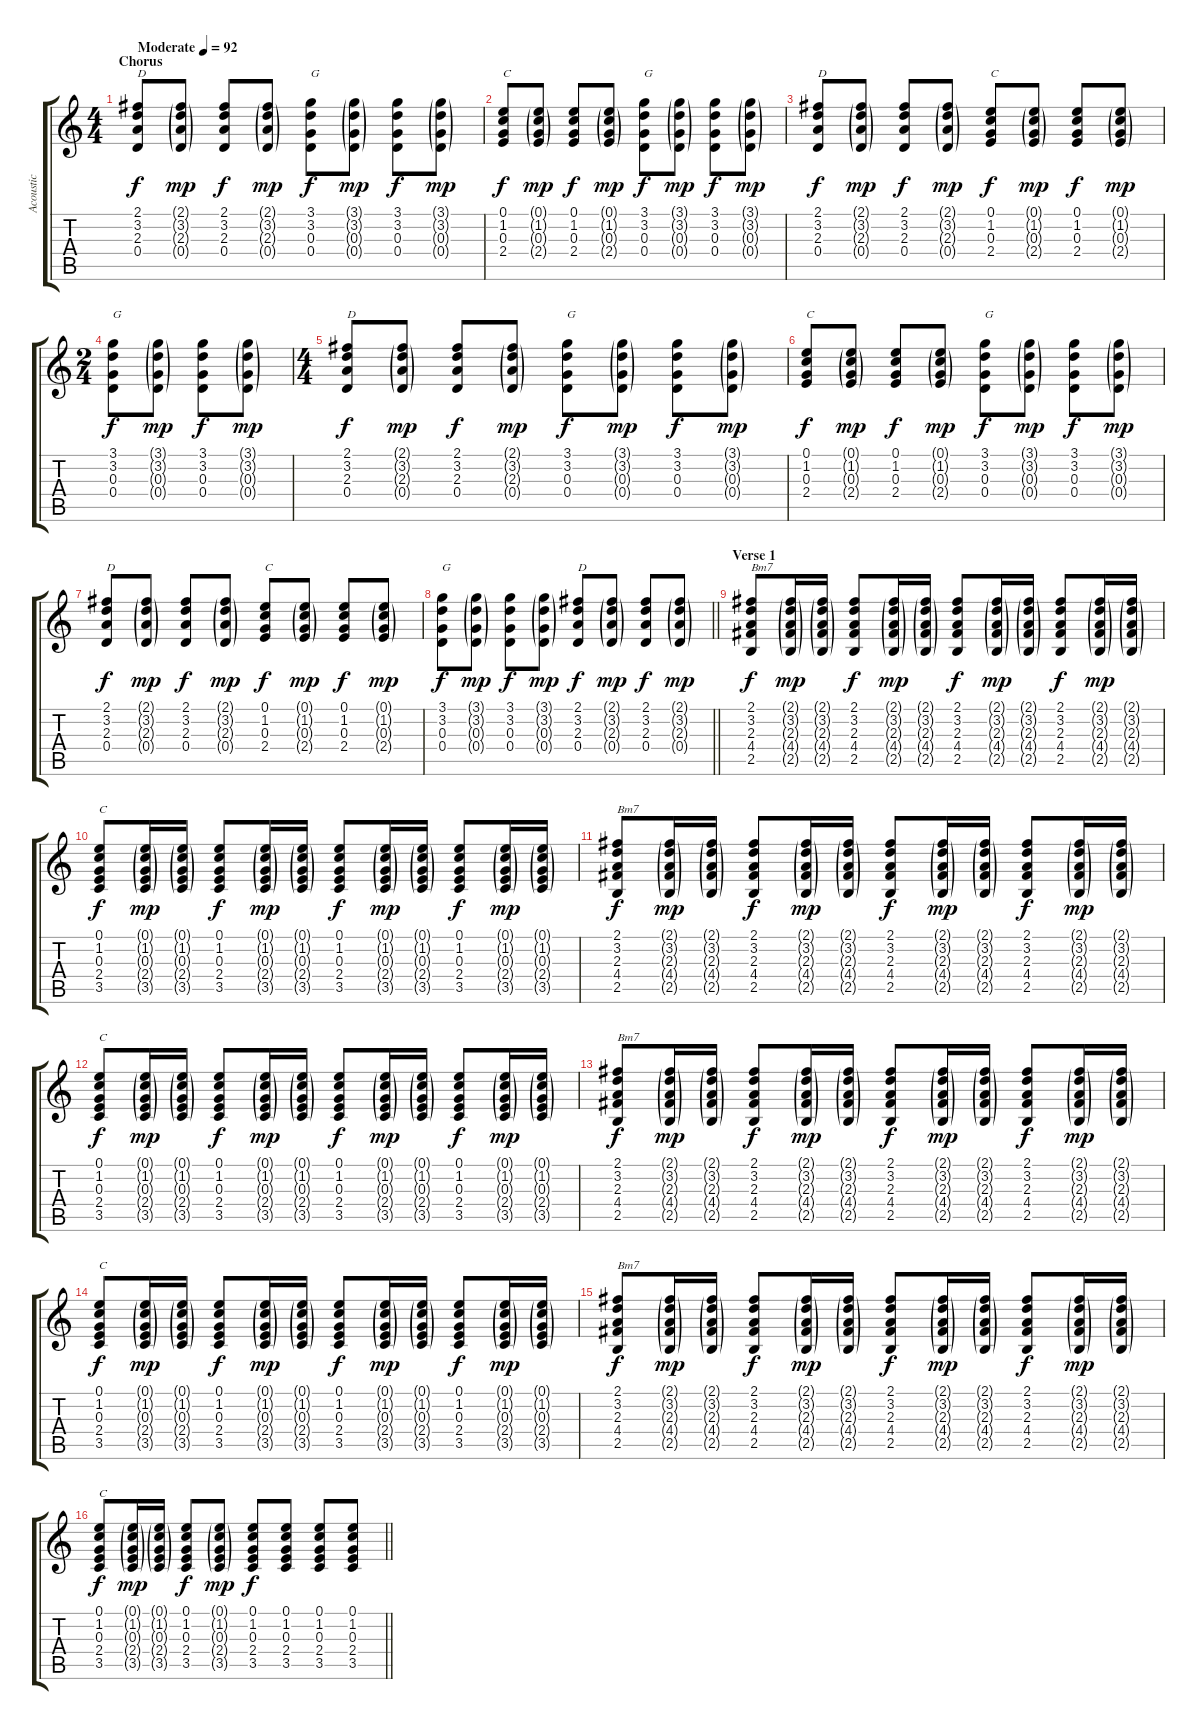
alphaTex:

\track ("Acoustic" "Acoustic") {instrument acousticguitarsteel}
\staff {score tabs}
\tuning (E4 B3 G3 D3 A2 E2) {hide}
\ts (4 4)
\section ("" "Chorus")
\tempo (92 "Moderate")
\clef g2
\ks c
(2.1 3.2 2.3 0.4).8{txt "D" dy f instrument acousticguitarsteel} (2.1{g} 3.2{g} 2.3{g} 0.4{g}).8{dy mp} (2.1 3.2 2.3 0.4).8{dy f} (2.1{g} 3.2{g} 2.3{g} 0.4{g}).8{dy mp} (3.1 3.2 0.3 0.4).8{txt "G" dy f} (3.1{g} 3.2{g} 0.3{g} 0.4{g}).8{dy mp} (3.1 3.2 0.3 0.4).8{dy f} (3.1{g} 3.2{g} 0.3{g} 0.4{g}).8{dy mp} |
(0.1 1.2 0.3 2.4).8{txt "C" dy f} (0.1{g} 1.2{g} 0.3{g} 2.4{g}).8{dy mp} (0.1 1.2 0.3 2.4).8{dy f} (0.1{g} 1.2{g} 0.3{g} 2.4{g}).8{dy mp} (3.1 3.2 0.3 0.4).8{txt "G" dy f} (3.1{g} 3.2{g} 0.3{g} 0.4{g}).8{dy mp} (3.1 3.2 0.3 0.4).8{dy f} (3.1{g} 3.2{g} 0.3{g} 0.4{g}).8{dy mp} |
(2.1 3.2 2.3 0.4).8{txt "D" dy f} (2.1{g} 3.2{g} 2.3{g} 0.4{g}).8{dy mp} (2.1 3.2 2.3 0.4).8{dy f} (2.1{g} 3.2{g} 2.3{g} 0.4{g}).8{dy mp} (0.1 1.2 0.3 2.4).8{txt "C" dy f} (0.1{g} 1.2{g} 0.3{g} 2.4{g}).8{dy mp} (0.1 1.2 0.3 2.4).8{dy f} (0.1{g} 1.2{g} 0.3{g} 2.4{g}).8{dy mp} |
\ts (2 4)
(3.1 3.2 0.3 0.4).8{txt "G" dy f} (3.1{g} 3.2{g} 0.3{g} 0.4{g}).8{dy mp} (3.1 3.2 0.3 0.4).8{dy f} (3.1{g} 3.2{g} 0.3{g} 0.4{g}).8{dy mp} |
\ts (4 4)
(2.1 3.2 2.3 0.4).8{txt "D" dy f} (2.1{g} 3.2{g} 2.3{g} 0.4{g}).8{dy mp} (2.1 3.2 2.3 0.4).8{dy f} (2.1{g} 3.2{g} 2.3{g} 0.4{g}).8{dy mp} (3.1 3.2 0.3 0.4).8{txt "G" dy f} (3.1{g} 3.2{g} 0.3{g} 0.4{g}).8{dy mp} (3.1 3.2 0.3 0.4).8{dy f} (3.1{g} 3.2{g} 0.3{g} 0.4{g}).8{dy mp} |
(0.1 1.2 0.3 2.4).8{txt "C" dy f} (0.1{g} 1.2{g} 0.3{g} 2.4{g}).8{dy mp} (0.1 1.2 0.3 2.4).8{dy f} (0.1{g} 1.2{g} 0.3{g} 2.4{g}).8{dy mp} (3.1 3.2 0.3 0.4).8{txt "G" dy f} (3.1{g} 3.2{g} 0.3{g} 0.4{g}).8{dy mp} (3.1 3.2 0.3 0.4).8{dy f} (3.1{g} 3.2{g} 0.3{g} 0.4{g}).8{dy mp} |
(2.1 3.2 2.3 0.4).8{txt "D" dy f} (2.1{g} 3.2{g} 2.3{g} 0.4{g}).8{dy mp} (2.1 3.2 2.3 0.4).8{dy f} (2.1{g} 3.2{g} 2.3{g} 0.4{g}).8{dy mp} (0.1 1.2 0.3 2.4).8{txt "C" dy f} (0.1{g} 1.2{g} 0.3{g} 2.4{g}).8{dy mp} (0.1 1.2 0.3 2.4).8{dy f} (0.1{g} 1.2{g} 0.3{g} 2.4{g}).8{dy mp} |
\barLineRight lightlight
(3.1 3.2 0.3 0.4).8{txt "G" dy f} (3.1{g} 3.2{g} 0.3{g} 0.4{g}).8{dy mp} (3.1 3.2 0.3 0.4).8{dy f} (3.1{g} 3.2{g} 0.3{g} 0.4{g}).8{dy mp} (2.1 3.2 2.3 0.4).8{txt "D" dy f} (2.1{g} 3.2{g} 2.3{g} 0.4{g}).8{dy mp} (2.1 3.2 2.3 0.4).8{dy f} (2.1{g} 3.2{g} 2.3{g} 0.4{g}).8{dy mp} |
\section ("" "Verse 1")
(2.1 3.2 2.3 4.4 2.5).8{txt "Bm7" dy f} (2.1{g} 3.2{g} 2.3{g} 4.4{g} 2.5{g}).16{dy mp} (2.1{g} 3.2{g} 2.3{g} 4.4{g} 2.5{g}).16 (2.1 3.2 2.3 4.4 2.5).8{dy f} (2.1{g} 3.2{g} 2.3{g} 4.4{g} 2.5{g}).16{dy mp} (2.1{g} 3.2{g} 2.3{g} 4.4{g} 2.5{g}).16 (2.1 3.2 2.3 4.4 2.5).8{dy f} (2.1{g} 3.2{g} 2.3{g} 4.4{g} 2.5{g}).16{dy mp} (2.1{g} 3.2{g} 2.3{g} 4.4{g} 2.5{g}).16 (2.1 3.2 2.3 4.4 2.5).8{dy f} (2.1{g} 3.2{g} 2.3{g} 4.4{g} 2.5{g}).16{dy mp} (2.1{g} 3.2{g} 2.3{g} 4.4{g} 2.5{g}).16 |
(0.1 1.2 0.3 2.4 3.5).8{txt "C" dy f} (0.1{g} 1.2{g} 0.3{g} 2.4{g} 3.5{g}).16{dy mp} (0.1{g} 1.2{g} 0.3{g} 2.4{g} 3.5{g}).16 (0.1 1.2 0.3 2.4 3.5).8{dy f} (0.1{g} 1.2{g} 0.3{g} 2.4{g} 3.5{g}).16{dy mp} (0.1{g} 1.2{g} 0.3{g} 2.4{g} 3.5{g}).16 (0.1 1.2 0.3 2.4 3.5).8{dy f} (0.1{g} 1.2{g} 0.3{g} 2.4{g} 3.5{g}).16{dy mp} (0.1{g} 1.2{g} 0.3{g} 2.4{g} 3.5{g}).16 (0.1 1.2 0.3 2.4 3.5).8{dy f} (0.1{g} 1.2{g} 0.3{g} 2.4{g} 3.5{g}).16{dy mp} (0.1{g} 1.2{g} 0.3{g} 2.4{g} 3.5{g}).16 |
(2.1 3.2 2.3 4.4 2.5).8{txt "Bm7" dy f} (2.1{g} 3.2{g} 2.3{g} 4.4{g} 2.5{g}).16{dy mp} (2.1{g} 3.2{g} 2.3{g} 4.4{g} 2.5{g}).16 (2.1 3.2 2.3 4.4 2.5).8{dy f} (2.1{g} 3.2{g} 2.3{g} 4.4{g} 2.5{g}).16{dy mp} (2.1{g} 3.2{g} 2.3{g} 4.4{g} 2.5{g}).16 (2.1 3.2 2.3 4.4 2.5).8{dy f} (2.1{g} 3.2{g} 2.3{g} 4.4{g} 2.5{g}).16{dy mp} (2.1{g} 3.2{g} 2.3{g} 4.4{g} 2.5{g}).16 (2.1 3.2 2.3 4.4 2.5).8{dy f} (2.1{g} 3.2{g} 2.3{g} 4.4{g} 2.5{g}).16{dy mp} (2.1{g} 3.2{g} 2.3{g} 4.4{g} 2.5{g}).16 |
(0.1 1.2 0.3 2.4 3.5).8{txt "C" dy f} (0.1{g} 1.2{g} 0.3{g} 2.4{g} 3.5{g}).16{dy mp} (0.1{g} 1.2{g} 0.3{g} 2.4{g} 3.5{g}).16 (0.1 1.2 0.3 2.4 3.5).8{dy f} (0.1{g} 1.2{g} 0.3{g} 2.4{g} 3.5{g}).16{dy mp} (0.1{g} 1.2{g} 0.3{g} 2.4{g} 3.5{g}).16 (0.1 1.2 0.3 2.4 3.5).8{dy f} (0.1{g} 1.2{g} 0.3{g} 2.4{g} 3.5{g}).16{dy mp} (0.1{g} 1.2{g} 0.3{g} 2.4{g} 3.5{g}).16 (0.1 1.2 0.3 2.4 3.5).8{dy f} (0.1{g} 1.2{g} 0.3{g} 2.4{g} 3.5{g}).16{dy mp} (0.1{g} 1.2{g} 0.3{g} 2.4{g} 3.5{g}).16 |
(2.1 3.2 2.3 4.4 2.5).8{txt "Bm7" dy f} (2.1{g} 3.2{g} 2.3{g} 4.4{g} 2.5{g}).16{dy mp} (2.1{g} 3.2{g} 2.3{g} 4.4{g} 2.5{g}).16 (2.1 3.2 2.3 4.4 2.5).8{dy f} (2.1{g} 3.2{g} 2.3{g} 4.4{g} 2.5{g}).16{dy mp} (2.1{g} 3.2{g} 2.3{g} 4.4{g} 2.5{g}).16 (2.1 3.2 2.3 4.4 2.5).8{dy f} (2.1{g} 3.2{g} 2.3{g} 4.4{g} 2.5{g}).16{dy mp} (2.1{g} 3.2{g} 2.3{g} 4.4{g} 2.5{g}).16 (2.1 3.2 2.3 4.4 2.5).8{dy f} (2.1{g} 3.2{g} 2.3{g} 4.4{g} 2.5{g}).16{dy mp} (2.1{g} 3.2{g} 2.3{g} 4.4{g} 2.5{g}).16 |
(0.1 1.2 0.3 2.4 3.5).8{txt "C" dy f} (0.1{g} 1.2{g} 0.3{g} 2.4{g} 3.5{g}).16{dy mp} (0.1{g} 1.2{g} 0.3{g} 2.4{g} 3.5{g}).16 (0.1 1.2 0.3 2.4 3.5).8{dy f} (0.1{g} 1.2{g} 0.3{g} 2.4{g} 3.5{g}).16{dy mp} (0.1{g} 1.2{g} 0.3{g} 2.4{g} 3.5{g}).16 (0.1 1.2 0.3 2.4 3.5).8{dy f} (0.1{g} 1.2{g} 0.3{g} 2.4{g} 3.5{g}).16{dy mp} (0.1{g} 1.2{g} 0.3{g} 2.4{g} 3.5{g}).16 (0.1 1.2 0.3 2.4 3.5).8{dy f} (0.1{g} 1.2{g} 0.3{g} 2.4{g} 3.5{g}).16{dy mp} (0.1{g} 1.2{g} 0.3{g} 2.4{g} 3.5{g}).16 |
(2.1 3.2 2.3 4.4 2.5).8{txt "Bm7" dy f} (2.1{g} 3.2{g} 2.3{g} 4.4{g} 2.5{g}).16{dy mp} (2.1{g} 3.2{g} 2.3{g} 4.4{g} 2.5{g}).16 (2.1 3.2 2.3 4.4 2.5).8{dy f} (2.1{g} 3.2{g} 2.3{g} 4.4{g} 2.5{g}).16{dy mp} (2.1{g} 3.2{g} 2.3{g} 4.4{g} 2.5{g}).16 (2.1 3.2 2.3 4.4 2.5).8{dy f} (2.1{g} 3.2{g} 2.3{g} 4.4{g} 2.5{g}).16{dy mp} (2.1{g} 3.2{g} 2.3{g} 4.4{g} 2.5{g}).16 (2.1 3.2 2.3 4.4 2.5).8{dy f} (2.1{g} 3.2{g} 2.3{g} 4.4{g} 2.5{g}).16{dy mp} (2.1{g} 3.2{g} 2.3{g} 4.4{g} 2.5{g}).16 |
\barLineRight lightlight
(0.1 1.2 0.3 2.4 3.5).8{txt "C" dy f} (0.1{g} 1.2{g} 0.3{g} 2.4{g} 3.5{g}).16{dy mp} (0.1{g} 1.2{g} 0.3{g} 2.4{g} 3.5{g}).16 (0.1 1.2 0.3 2.4 3.5).8{dy f} (0.1{g} 1.2{g} 0.3{g} 2.4{g} 3.5{g}).8{dy mp} (0.1 1.2 0.3 2.4 3.5).8{dy f} (0.1 1.2 0.3 2.4 3.5).8 (0.1 1.2 0.3 2.4 3.5).8 (0.1 1.2 0.3 2.4 3.5).8
